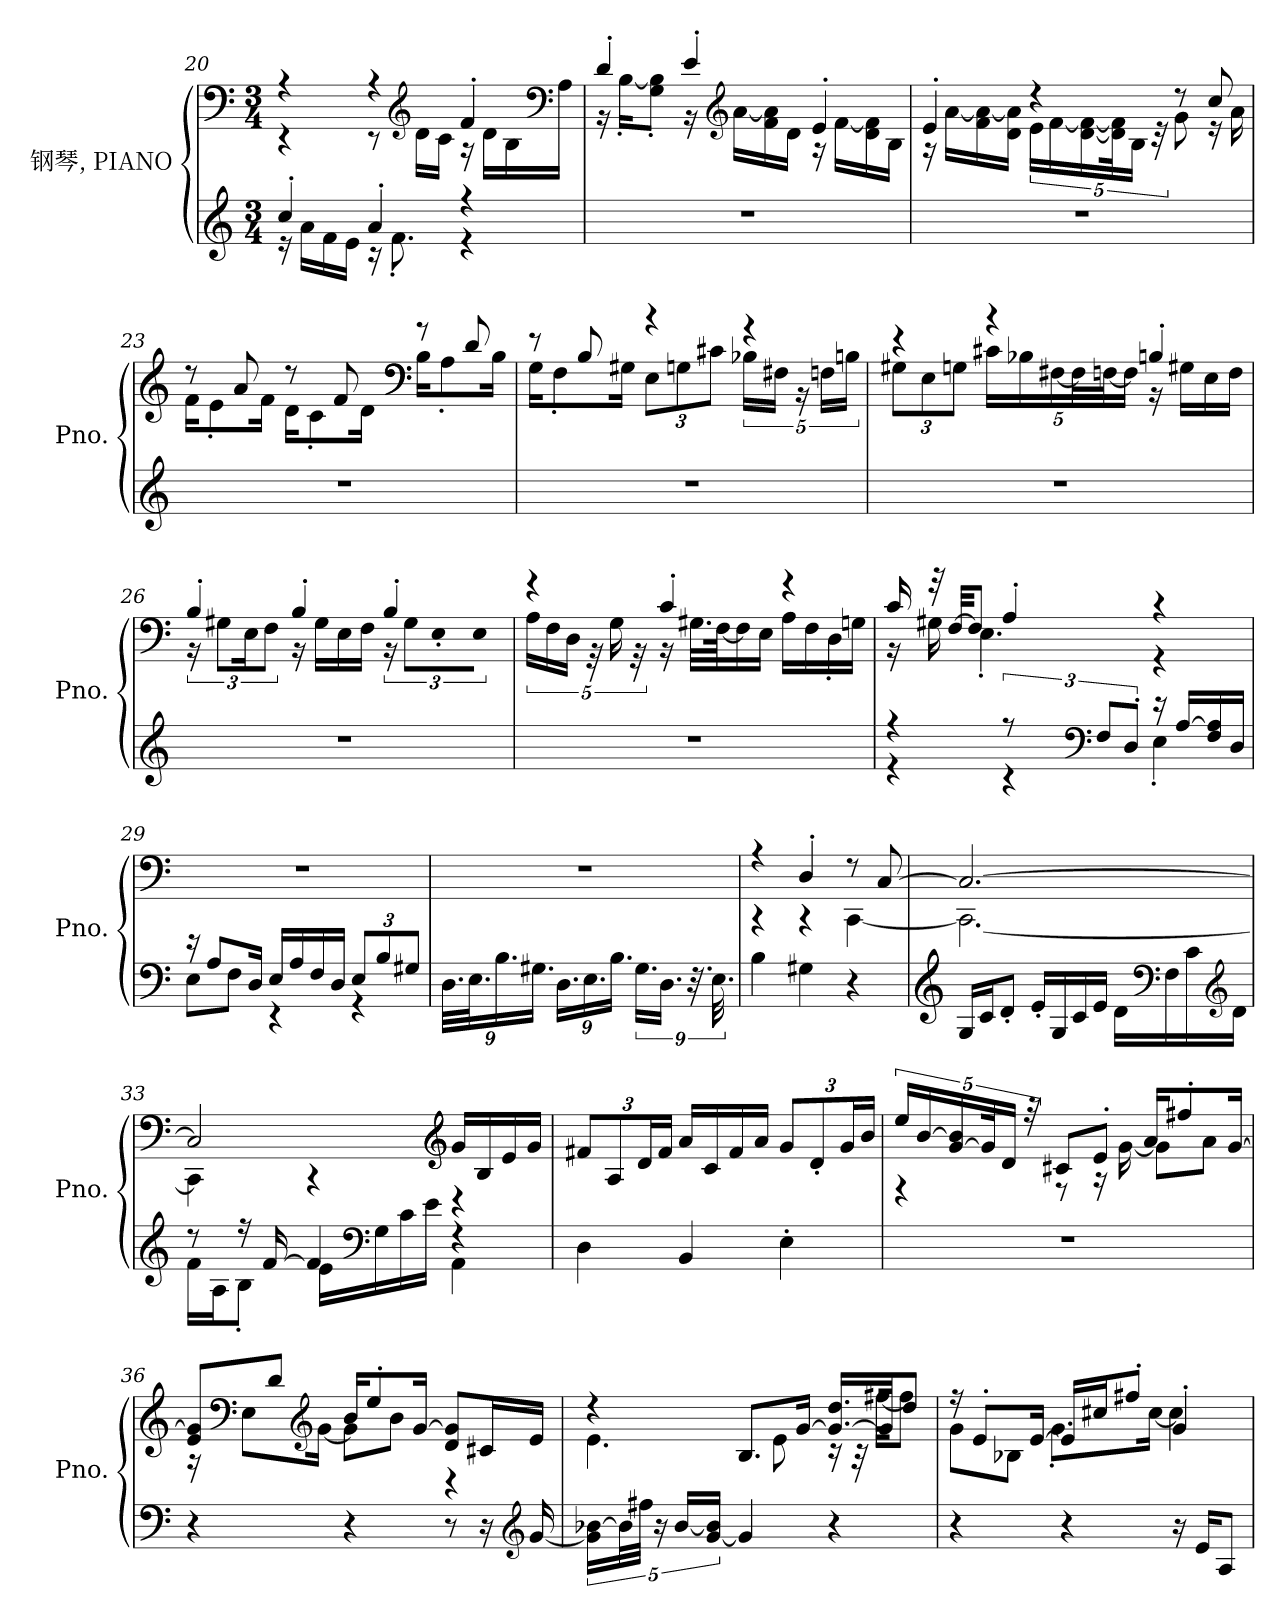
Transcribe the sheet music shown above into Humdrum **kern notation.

**kern	**kern
*part1	*part1
*staff2	*staff1
*I"钢琴, PIANO	*
*I'Pno.	*
*clefG2	*clefF4
*k[]	*k[]
*M3/4	*M3/4
=20	=20
*^	*^
4cc'/	16r	4r	4r
.	16a\LL	.	.
.	16f\	.	.
.	16e\JJ	.	.
4a'/	16r	4r	8r
.	8.f'\	.	.
*	*	*clefG2	*
.	.	.	16d\LL
.	.	.	16c\JJ
4r	4r	4f'/	16r
.	.	.	16d\LL
.	.	.	16B\
*	*	*clefF4	*
.	.	.	16A\JJ
*v	*v	*	*
!!LO:LB:g=z	!!
=21	=21	=21
2.r	4d'/	16r
.	.	[16B'\KL
.	.	8G\' 8B\]'J
.	4e'/	16r
*	*clefG2	*
.	.	[16a\LL
.	.	16f\ 16a\]
.	.	16d\JJ
.	4e'/	16r
.	.	[16f\LL
.	.	16d\ 16f\]
.	.	16B\JJ
=22	=22	=22
2.r	4e'/	16r
.	.	[16a\LL
.	.	16f\ 16a\_
.	.	16d\ 16a\]JJ
.	4r	20e\LL
.	.	[20f\
.	.	[20d\ 20f\_
.	.	40d\] 40f\]K
.	.	20B\JJ
.	.	40r
.	8r	8g\
.	8cc/	16r
.	.	16a\
!!LO:LB:g=z	!!
=23	=23	=23
2.r	8r	16f\KL
.	.	8e'\
.	8a/	.
.	.	16f\Jk
.	8r	16d\KL
.	.	8c'\
.	8f/	.
.	.	16d\Jk
*	*clefF4	*
.	8r	16B\KL
.	.	8A'\
.	8d/	.
.	.	16B\Jk
=24	=24	=24
2.r	8r	16G\KL
.	.	8F'\
.	8B/	.
.	.	16G#X\Jk
*	*	*Xbrackettup
.	4r	12E\L
.	.	12Gn\
.	.	12c#X\J
*	*	*brackettup
.	4r	20B-X\LL
.	.	20F#X\JJ
.	.	20r
.	.	20Fn\LL
.	.	20Bn\JJ
!!LO:LB:g=z	!!
=25	=25	=25
*	*	*Xbrackettup
2.r	4r	12G#X\L
.	.	12E\
.	.	12Gn\J
.	4r	20c#X\LL
.	.	20B-X\
.	.	[20F#X\
.	.	40F#\L]
.	.	[40Fn\J
.	.	20F\JJ]
.	4Bn'/	16r
.	.	16G#X\LL
.	.	16E\
.	.	16F\JJ
=26	=26	=26
*	*	*brackettup
2.r	4B'/	24r
.	.	12G#X\L
*	*	*Xbrackettup
.	.	24E\K
.	.	12F\J
.	4B'/	16r
.	.	16G#\LL
.	.	16E\
.	.	16F\JJ
*	*	*brackettup
.	4B'/	24r
.	.	12G#\L
.	.	16E'\L
.	.	16E\JJ
!!LO:LB:g=z	!!
=27	=27	=27
2.r	4r	20A\LL
.	.	20F\
.	.	20D\JJ
.	.	40r
.	.	20G\
.	.	40r
.	4c'/	16r
.	.	32.G#X\LLL
.	.	[64F\JK
.	.	16F\]
.	.	16E\JJ
.	4r	16A\LL
.	.	16F\
.	.	16D'\
.	.	16Gn\JJ
=28	=28	=28
*^	*	*
4r	4r	16c/	16r
.	.	32r	16G#X\
.	.	[32F/KKL	.
.	.	8F/J]	4.E'\
12r	4r	4A'/	.
*clefF4	*	*	*
12F/L	.	.	.
12D'/J	.	.	.
16r	4E'\	4r	4r
[16A/LL	.	.	.
16F/ 16A/]	.	.	.
16D/JJ	.	.	.
*	*	*v	*v
=29	=29	=29
16r	8E\L	2.r
8A/L	.	.
.	8F\J	.
16D/Jk	.	.
16E/LL	4r	.
16A/	.	.
16F/	.	.
16D/JJ	.	.
*Xbrackettup	*	*
12E/L	4r	.
12B/	.	.
12G#X/J	.	.
*v	*v	*
!!LO:LB:g=z
=30	=30
*brackettup	*
36.D\LLL	2.r
36.E\J	.
18.B\	.
18.G#X\JJ	.
18.D\LL	.
18.E\	.
18.B\JJ	.
18.G#\LL	.
18.D\JJ	.
36.r	.
36.E\	.
=31	=31
*	*^
4B\	4r	4r
4G#X\	4D'/	4r
4r	8r	[4CC\
.	[8C/	.
=32	=32	=32
*clefG2	*	*
16G/LL	2.C/_	2.CC\_
16c/J	.	.
8d'/J	.	.
16e'/LL	.	.
16G/	.	.
16c/	.	.
16e/JJ	.	.
16d\LL	.	.
*clefF4	*	*
16F\	.	.
16c\	.	.
*clefG2	*	*
16d\JJ	.	.
!!LO:PB:g=z	!!
=33	=33	=33
*^	*	*
8r	16f\LL	2C/]	4CC\]
.	16A\J	.	.
16r	8B'\J	.	.
[16f/	.	.	.
4f/]	16e\LL	.	4r
*clefF4	*	*	*
.	16G\	.	.
.	16c\	.	.
.	16e\JJ	.	.
*	*	*clefG2	*
4r	4AA\	16g/LL	4r
.	.	16B/	.
.	.	16e/	.
.	.	16g/JJ	.
*v	*v	*	*
*	*v	*v
=34	=34
*	*Xbrackettup
4D\	12f#X/L
.	12A/
.	24d/L
.	24f#/JJ
4BB/	16a/LL
.	16c/
.	16f#/
.	16a/JJ
4E'\	12g/L
.	12d'/
.	24g/L
.	24b/JJ
=35	=35
*	*brackettup
*	*^
2.r	20ee/LL	4r
.	[20b/	.
.	[20g/ 20b/]	.
.	40g/K]	.
.	20d/JJ	.
.	40r	.
.	8c#X/L	8r
.	8e'/J	16r
.	.	[16g\
.	16a/KL	8g\L]
.	8ff#X'/	.
.	.	8a\J
.	[16g/Jk	.
!!LO:LB:g=z	!!
=36	=36	=36
4r	8e/ 8g/]L	16r
*	*clefF4	*
.	.	8E\L
.	8d/J	.
*	*clefG2	*
.	.	[16g\Jk
4r	16b/KL	8g\L]
.	8ee'/	.
.	.	8b\J
.	[16g/Jk	.
8r	8d/ 8g/]L	4r
16r	16c#X/L	.
*clefG2	*	*
[16g/	16e/JJ	.
=37	=37	=37
20g\] [20b-X\LL	4r	4.e\
40b-\L]	.	.
40ff#X\JJJ	.	.
20r	.	.
[20b-/LL	.	.
[20g/ 20b-/]JJ	.	.
4g/]	8.B/L	.
.	.	8e\
.	[16g/Jk	.
4r	16.g/_ 16.dd/LL	16r
.	.	32r
.	32g/JK]	[32ff#X\KKL
.	8dd/J	8ff#\J]
!!LO:LB:g=z	!!
=38	=38	=38
4r	16r	8g\L
.	8e'/L	.
.	.	8B-X\J
.	[16e/Jk	.
4r	16e/LL]	8.g'\L
.	16cc#X/J	.
.	8ff#X'/J	.
.	.	[16cc#\Jk
16r	4g'/	4cc#\]
16e/KL	.	.
8A/J	.	.
*	*v	*v
=	=
*-	*-
